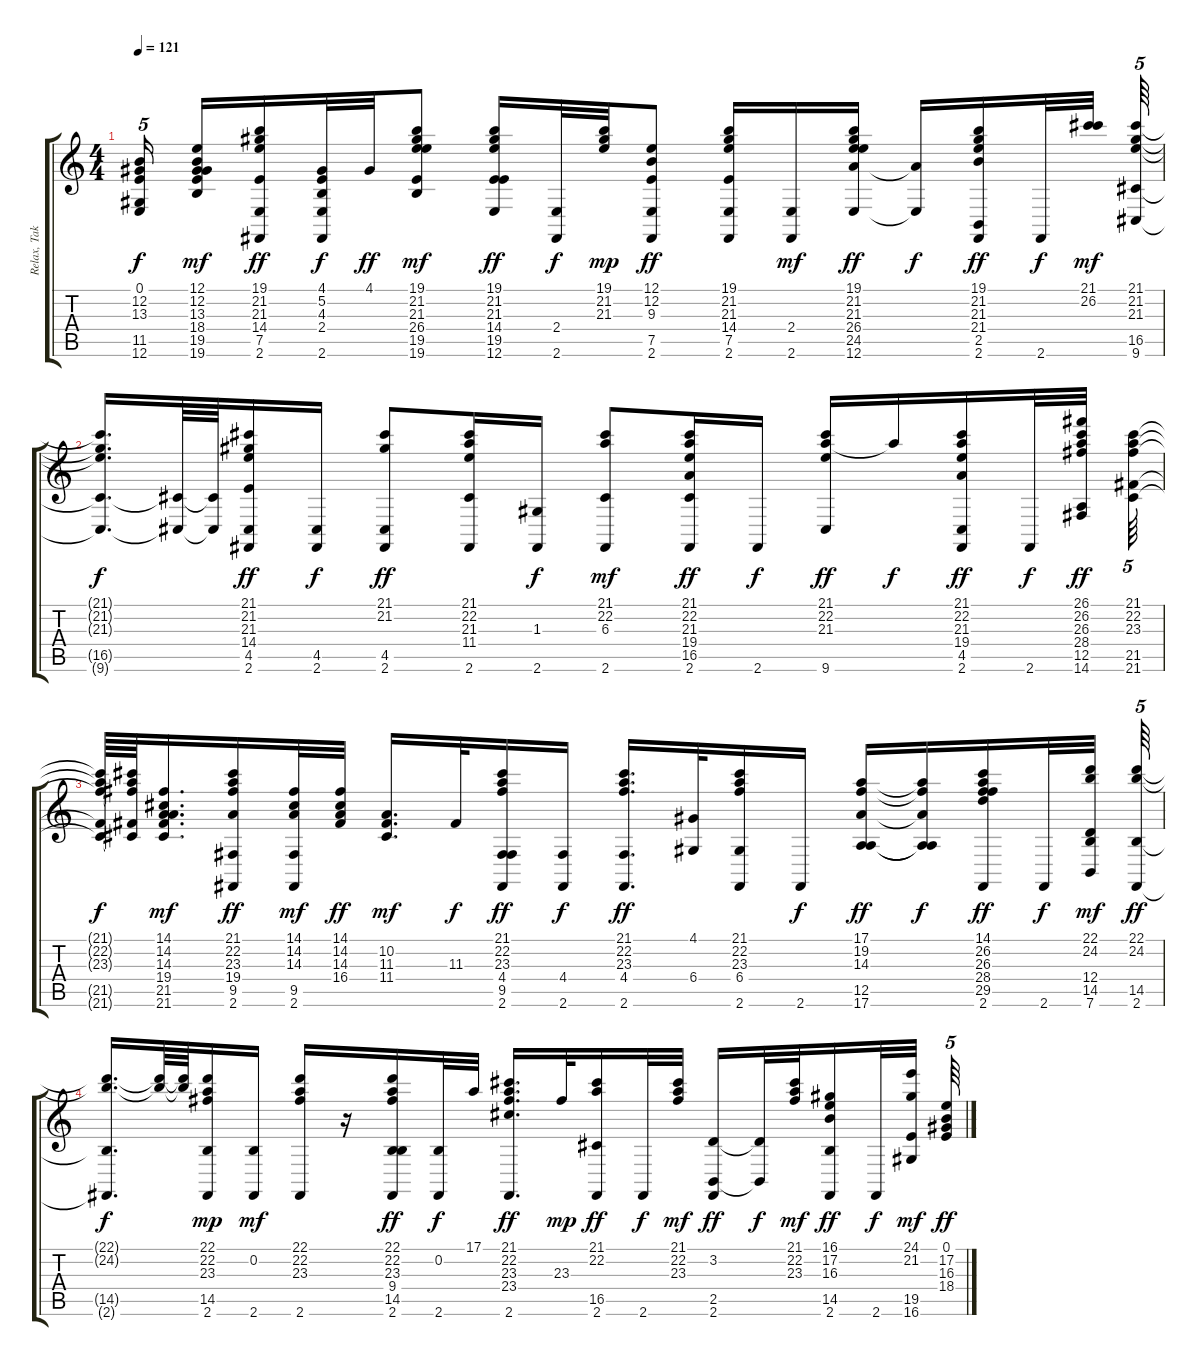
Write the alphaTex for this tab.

\track ("Relax, Take It Easy - Mika" "Relax, Tak") {instrument glockenspiel}
\staff {score tabs}
\tuning (E4 B3 G3 D3 A2 E2) {hide}
\ts (4 4)
\tempo 121
\clef g2
\ks c
(0.1{t} 12.2{t} 13.3{t} 11.5{t} 12.6{t}).16{tu (5 4) dy f beam splitsecondary} (12.1 12.2 13.3 18.4 19.5 19.6).16{dy mf} (19.1 21.2 21.3 14.4 7.5 2.6).16{dy ff} (4.1 5.2 4.3 2.4 2.6).32{dy f} 4.1.32{dy ff} (19.1 21.2 21.3 26.4 19.5 19.6).8{dy mf} (19.1 21.2 21.3 14.4 19.5 12.6).16{dy ff} (2.4 2.6).32{dy f} (19.1 21.2 21.3).32{dy mp} (12.1 12.2 9.3 7.5 2.6).8{dy ff} (19.1 21.2 21.3 14.4 7.5 2.6).16 (2.4 2.6).16{dy mf} (19.1 21.2 21.3 26.4 24.5 12.6).16{dy ff} (24.5{t} 12.6{t}).16{dy f} (19.1 21.2 21.3 21.4 2.5 2.6).16{dy ff} 2.6.32{dy f} (21.1 26.2).32{dy mf beam splitsecondary} (21.1 21.2 21.3 16.5 9.6).64{tu (5 4)} |
(21.1{t} 21.2{t} 21.3{t} 16.5{t} 9.6{t}).16{d dy f} (16.5{t} 9.6{t}).64 (16.5{t} 9.6{t}).64 (21.1 21.2 21.3 14.4 4.5 2.6).16{dy ff} (4.5 2.6).16{dy f} (21.1 21.2 4.5 2.6).8{dy ff} (21.1 22.2 21.3 11.4 2.6).16 (1.3 2.6).16{dy f} (21.1 22.2 6.3 2.6).8{dy mf} (21.1 22.2 21.3 19.4 16.5 2.6).16{dy ff} 2.6.16{dy f} (21.1 22.2 21.3 9.6).16{dy ff} 22.2{t}.16{dy f} (21.1 22.2 21.3 19.4 4.5 2.6).16{dy ff} 2.6.32{dy f} (26.1 26.2 26.3 28.4 12.5 14.6).32{dy ff} (21.1 22.2 23.3 21.5 21.6).64{tu (5 4)} |
(21.1{t} 22.2{t} 23.3{t} 21.5{t} 21.6{t}).64{dy f} (21.1{t} 22.2{t} 23.3{t} 21.5{t} 21.6{t}).64 (14.1 14.2 14.3 19.4 21.5 21.6).16{d dy mf} (21.1 22.2 23.3 19.4 9.5 2.6).16{dy ff} (14.1 14.2 14.3 9.5 2.6).32{dy mf} (14.1 14.2 14.3 16.4).32{dy ff} (10.2 11.3 11.4).16{d dy mf} 11.3.32{dy f} (21.1 22.2 23.3 4.4 9.5 2.6).16{dy ff} (4.4 2.6).16{dy f} (21.1 22.2 23.3 4.4 2.6).16{d dy ff} (4.1 6.4).32 (21.1 22.2 23.3 6.4 2.6).16 2.6.16{dy f} (17.1 19.2 14.3 12.5 17.6).16{dy ff} (17.1{t} 19.2{t} 14.3{t} 12.5{t} 17.6{t}).16{dy f} (14.1 26.2 26.3 28.4 29.5 2.6).16{dy ff} 2.6.32{dy f} (22.1 24.2 12.4 14.5 7.6).32{dy mf} (22.1 24.2 14.5 2.6).64{tu (5 4) dy ff} |
(22.1{t} 24.2{t} 14.5{t} 2.6{t}).16{d dy f} (22.1{t} 24.2{t}).64 (22.1{t} 24.2{t}).64 (22.1 22.2 23.3 14.5 2.6).16{dy mp} (0.2 2.6).16{dy mf} (22.1 22.2 23.3 2.6).16 r.16 (22.1 22.2 23.3 9.4 14.5 2.6).16{dy ff} (0.2 2.6).32{dy f} 17.1.32 (21.1 22.2 23.3 23.4 2.6).16{d dy ff} 23.3.32{dy mp} (21.1 22.2 16.5 2.6).16{dy ff} 2.6.32{dy f} (21.1 22.2 23.3).32{dy mf} (3.2 2.5 2.6).16{dy ff} (3.2{t} 2.5{t}).32{dy f} (21.1 22.2 23.3).32{dy mf} (16.1 17.2 16.3 14.5 2.6).16{dy ff} 2.6.32{dy f} (24.1 21.2 19.5 16.6).32{dy mf} (0.1 17.2 16.3 18.4).64{tu (5 4) dy ff}
